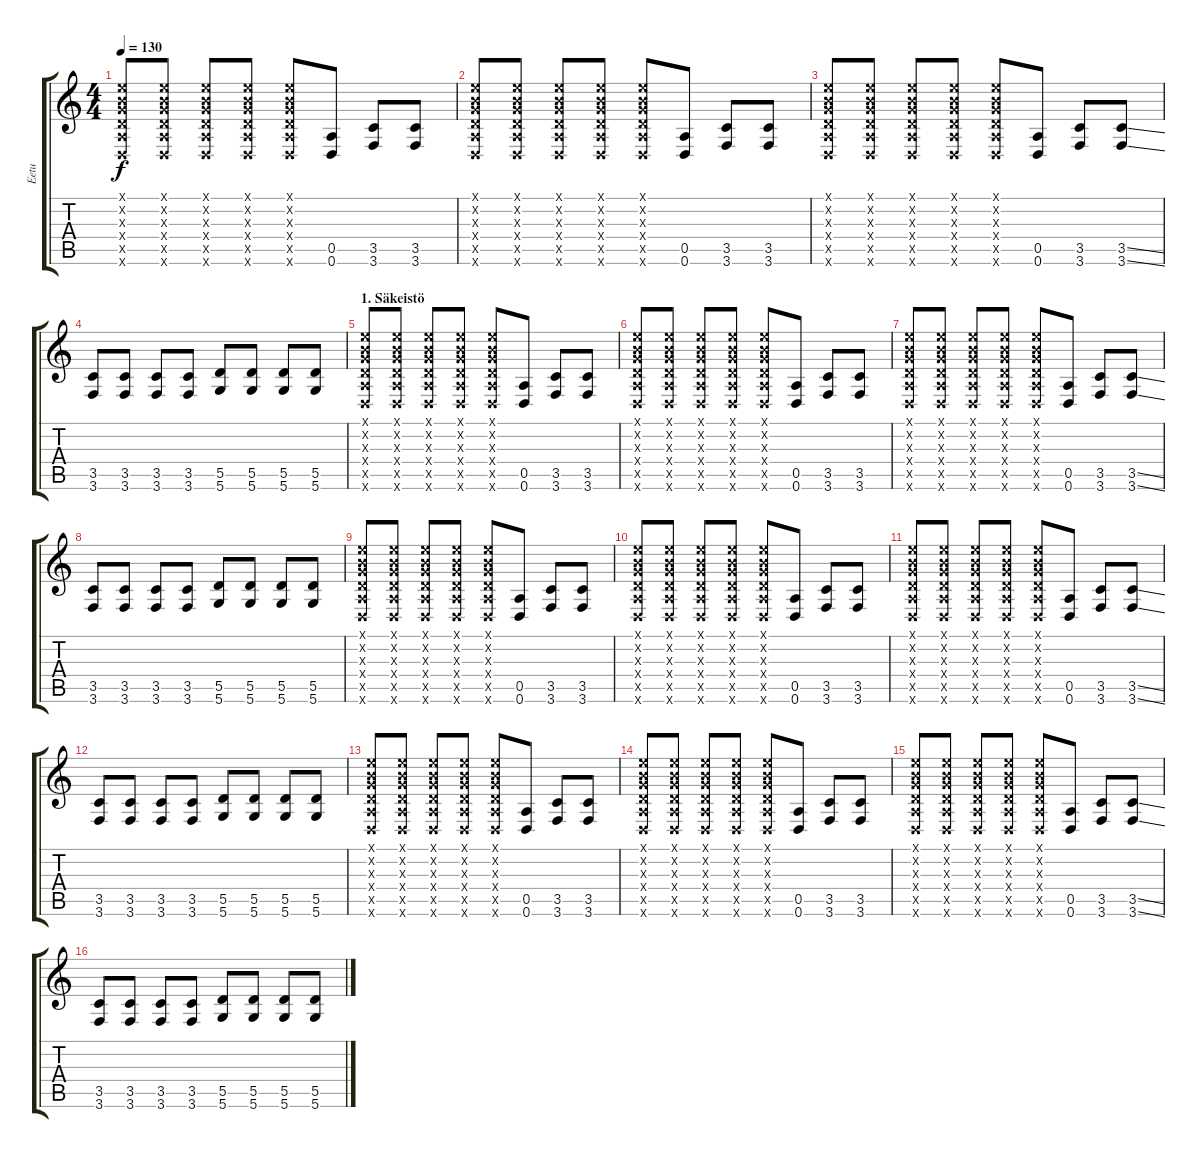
\track ("Eetu" "Eetu") {instrument overdrivenguitar}
\staff {score tabs}
\tuning (E4 B3 G3 D3 A2 D2) {hide}
\ts (4 4)
\tempo 130
\clef g2
\ks c
(0.1{x} 0.2{x} 0.3{x} 0.4{x} 0.5{x} 0.6{x}).8{dy f instrument overdrivenguitar} (0.1{x} 0.2{x} 0.3{x} 0.4{x} 0.5{x} 0.6{x}).8 (0.1{x} 0.2{x} 0.3{x} 0.4{x} 0.5{x} 0.6{x}).8 (0.1{x} 0.2{x} 0.3{x} 0.4{x} 0.5{x} 0.6{x}).8 (0.1{x} 0.2{x} 0.3{x} 0.4{x} 0.5{x} 0.6{x}).8 (0.5 0.6).8 (3.5 3.6).8 (3.5 3.6).8 |
(0.1{x} 0.2{x} 0.3{x} 0.4{x} 0.5{x} 0.6{x}).8 (0.1{x} 0.2{x} 0.3{x} 0.4{x} 0.5{x} 0.6{x}).8 (0.1{x} 0.2{x} 0.3{x} 0.4{x} 0.5{x} 0.6{x}).8 (0.1{x} 0.2{x} 0.3{x} 0.4{x} 0.5{x} 0.6{x}).8 (0.1{x} 0.2{x} 0.3{x} 0.4{x} 0.5{x} 0.6{x}).8 (0.5 0.6).8 (3.5 3.6).8 (3.5 3.6).8 |
(0.1{x} 0.2{x} 0.3{x} 0.4{x} 0.5{x} 0.6{x}).8 (0.1{x} 0.2{x} 0.3{x} 0.4{x} 0.5{x} 0.6{x}).8 (0.1{x} 0.2{x} 0.3{x} 0.4{x} 0.5{x} 0.6{x}).8 (0.1{x} 0.2{x} 0.3{x} 0.4{x} 0.5{x} 0.6{x}).8 (0.1{x} 0.2{x} 0.3{x} 0.4{x} 0.5{x} 0.6{x}).8 (0.5 0.6).8 (3.5 3.6).8 (3.5{ss} 3.6{ss}).8 |
(3.5 3.6).8 (3.5 3.6).8 (3.5 3.6).8 (3.5 3.6).8 (5.5 5.6).8 (5.5 5.6).8 (5.5 5.6).8 (5.5 5.6).8 |
\section ("" "1. Säkeistö")
(0.1{x} 0.2{x} 0.3{x} 0.4{x} 0.5{x} 0.6{x}).8 (0.1{x} 0.2{x} 0.3{x} 0.4{x} 0.5{x} 0.6{x}).8 (0.1{x} 0.2{x} 0.3{x} 0.4{x} 0.5{x} 0.6{x}).8 (0.1{x} 0.2{x} 0.3{x} 0.4{x} 0.5{x} 0.6{x}).8 (0.1{x} 0.2{x} 0.3{x} 0.4{x} 0.5{x} 0.6{x}).8 (0.5 0.6).8 (3.5 3.6).8 (3.5 3.6).8 |
(0.1{x} 0.2{x} 0.3{x} 0.4{x} 0.5{x} 0.6{x}).8 (0.1{x} 0.2{x} 0.3{x} 0.4{x} 0.5{x} 0.6{x}).8 (0.1{x} 0.2{x} 0.3{x} 0.4{x} 0.5{x} 0.6{x}).8 (0.1{x} 0.2{x} 0.3{x} 0.4{x} 0.5{x} 0.6{x}).8 (0.1{x} 0.2{x} 0.3{x} 0.4{x} 0.5{x} 0.6{x}).8 (0.5 0.6).8 (3.5 3.6).8 (3.5 3.6).8 |
(0.1{x} 0.2{x} 0.3{x} 0.4{x} 0.5{x} 0.6{x}).8 (0.1{x} 0.2{x} 0.3{x} 0.4{x} 0.5{x} 0.6{x}).8 (0.1{x} 0.2{x} 0.3{x} 0.4{x} 0.5{x} 0.6{x}).8 (0.1{x} 0.2{x} 0.3{x} 0.4{x} 0.5{x} 0.6{x}).8 (0.1{x} 0.2{x} 0.3{x} 0.4{x} 0.5{x} 0.6{x}).8 (0.5 0.6).8 (3.5 3.6).8 (3.5{ss} 3.6{ss}).8 |
(3.5 3.6).8 (3.5 3.6).8 (3.5 3.6).8 (3.5 3.6).8 (5.5 5.6).8 (5.5 5.6).8 (5.5 5.6).8 (5.5 5.6).8 |
(0.1{x} 0.2{x} 0.3{x} 0.4{x} 0.5{x} 0.6{x}).8 (0.1{x} 0.2{x} 0.3{x} 0.4{x} 0.5{x} 0.6{x}).8 (0.1{x} 0.2{x} 0.3{x} 0.4{x} 0.5{x} 0.6{x}).8 (0.1{x} 0.2{x} 0.3{x} 0.4{x} 0.5{x} 0.6{x}).8 (0.1{x} 0.2{x} 0.3{x} 0.4{x} 0.5{x} 0.6{x}).8 (0.5 0.6).8 (3.5 3.6).8 (3.5 3.6).8 |
(0.1{x} 0.2{x} 0.3{x} 0.4{x} 0.5{x} 0.6{x}).8 (0.1{x} 0.2{x} 0.3{x} 0.4{x} 0.5{x} 0.6{x}).8 (0.1{x} 0.2{x} 0.3{x} 0.4{x} 0.5{x} 0.6{x}).8 (0.1{x} 0.2{x} 0.3{x} 0.4{x} 0.5{x} 0.6{x}).8 (0.1{x} 0.2{x} 0.3{x} 0.4{x} 0.5{x} 0.6{x}).8 (0.5 0.6).8 (3.5 3.6).8 (3.5 3.6).8 |
(0.1{x} 0.2{x} 0.3{x} 0.4{x} 0.5{x} 0.6{x}).8 (0.1{x} 0.2{x} 0.3{x} 0.4{x} 0.5{x} 0.6{x}).8 (0.1{x} 0.2{x} 0.3{x} 0.4{x} 0.5{x} 0.6{x}).8 (0.1{x} 0.2{x} 0.3{x} 0.4{x} 0.5{x} 0.6{x}).8 (0.1{x} 0.2{x} 0.3{x} 0.4{x} 0.5{x} 0.6{x}).8 (0.5 0.6).8 (3.5 3.6).8 (3.5{ss} 3.6{ss}).8 |
(3.5 3.6).8 (3.5 3.6).8 (3.5 3.6).8 (3.5 3.6).8 (5.5 5.6).8 (5.5 5.6).8 (5.5 5.6).8 (5.5 5.6).8 |
(0.1{x} 0.2{x} 0.3{x} 0.4{x} 0.5{x} 0.6{x}).8 (0.1{x} 0.2{x} 0.3{x} 0.4{x} 0.5{x} 0.6{x}).8 (0.1{x} 0.2{x} 0.3{x} 0.4{x} 0.5{x} 0.6{x}).8 (0.1{x} 0.2{x} 0.3{x} 0.4{x} 0.5{x} 0.6{x}).8 (0.1{x} 0.2{x} 0.3{x} 0.4{x} 0.5{x} 0.6{x}).8 (0.5 0.6).8 (3.5 3.6).8 (3.5 3.6).8 |
(0.1{x} 0.2{x} 0.3{x} 0.4{x} 0.5{x} 0.6{x}).8 (0.1{x} 0.2{x} 0.3{x} 0.4{x} 0.5{x} 0.6{x}).8 (0.1{x} 0.2{x} 0.3{x} 0.4{x} 0.5{x} 0.6{x}).8 (0.1{x} 0.2{x} 0.3{x} 0.4{x} 0.5{x} 0.6{x}).8 (0.1{x} 0.2{x} 0.3{x} 0.4{x} 0.5{x} 0.6{x}).8 (0.5 0.6).8 (3.5 3.6).8 (3.5 3.6).8 |
(0.1{x} 0.2{x} 0.3{x} 0.4{x} 0.5{x} 0.6{x}).8 (0.1{x} 0.2{x} 0.3{x} 0.4{x} 0.5{x} 0.6{x}).8 (0.1{x} 0.2{x} 0.3{x} 0.4{x} 0.5{x} 0.6{x}).8 (0.1{x} 0.2{x} 0.3{x} 0.4{x} 0.5{x} 0.6{x}).8 (0.1{x} 0.2{x} 0.3{x} 0.4{x} 0.5{x} 0.6{x}).8 (0.5 0.6).8 (3.5 3.6).8 (3.5{ss} 3.6{ss}).8 |
(3.5 3.6).8 (3.5 3.6).8 (3.5 3.6).8 (3.5 3.6).8 (5.5 5.6).8 (5.5 5.6).8 (5.5 5.6).8 (5.5 5.6).8
